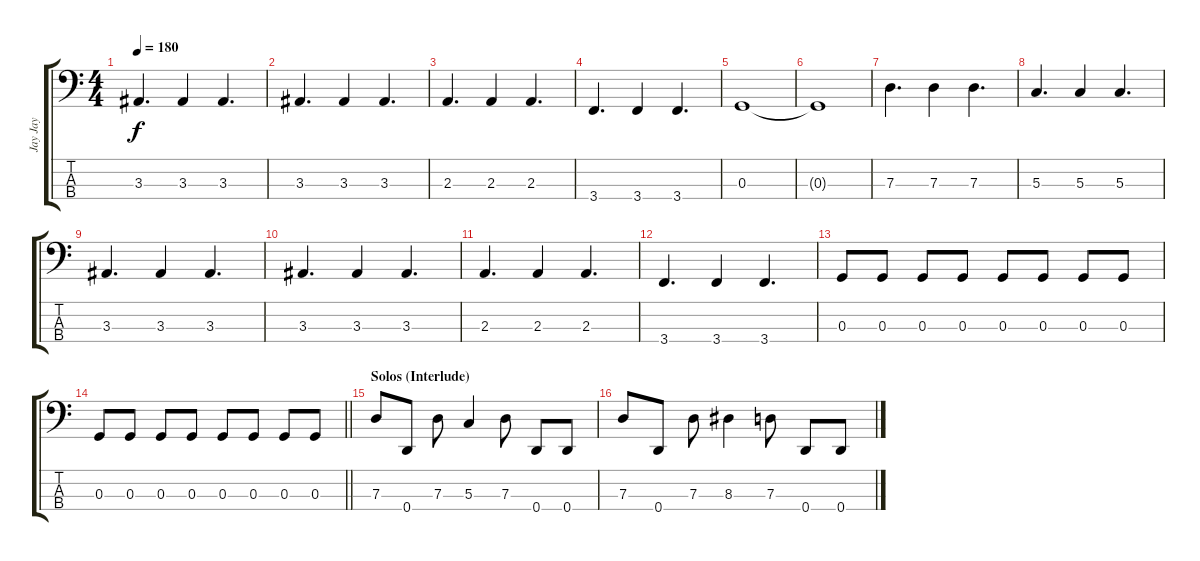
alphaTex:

\track ("Jay Jay" "Jay Jay") {instrument electricbasspick}
\staff {score tabs}
\tuning (F2 C2 G1 D1) {hide}
\ts (4 4)
\tempo 180
\clef f4
\ks c
3.3.4{d dy f} 3.3.4 3.3.4{d} |
3.3.4{d} 3.3.4 3.3.4{d} |
2.3.4{d} 2.3.4 2.3.4{d} |
3.4.4{d} 3.4.4 3.4.4{d} |
0.3.1 |
0.3{t}.1 |
7.3.4{d} 7.3.4 7.3.4{d} |
5.3.4{d} 5.3.4 5.3.4{d} |
3.3.4{d} 3.3.4 3.3.4{d} |
3.3.4{d} 3.3.4 3.3.4{d} |
2.3.4{d} 2.3.4 2.3.4{d} |
3.4.4{d} 3.4.4 3.4.4{d} |
0.3.8 0.3.8 0.3.8 0.3.8 0.3.8 0.3.8 0.3.8 0.3.8 |
\barLineRight lightlight
0.3.8 0.3.8 0.3.8 0.3.8 0.3.8 0.3.8 0.3.8 0.3.8 |
\section ("" "Solos (Interlude)")
7.3.8 0.4.8 7.3.8 5.3.4 7.3.8 0.4.8 0.4.8 |
7.3.8 0.4.8 7.3.8 8.3.4 7.3.8 0.4.8 0.4.8
